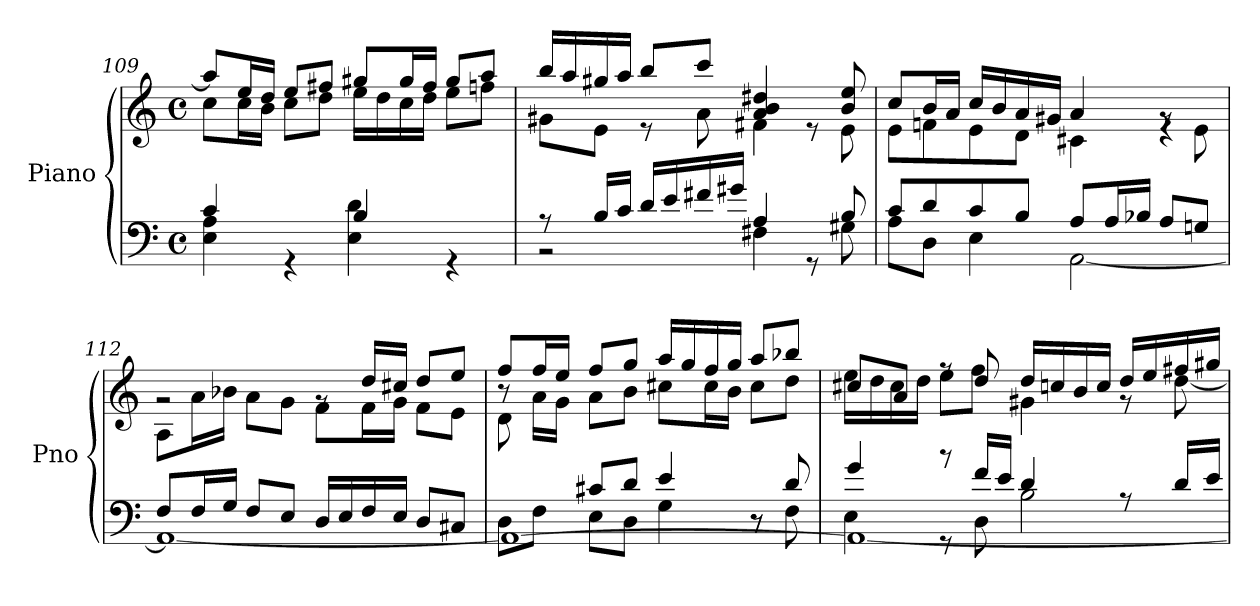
**kern	**kern
*part1	*part1
*staff2	*staff1
*I"Piano	*
*I'Pno	*
*clefF4	*clefG2
*k[]	*k[]
*M4/4	*M4/4
*met(c)	*met(c)
=109	=109
*^	*^
4c/	4E\ 4A\	8aa/L]	8cc\L
.	.	16ee/L	16cc\L
.	.	16dd/JJ	16b\JJ
4rGG	4ryy	8ee/L	8cc\L
.	.	8ff#X/J	8dd\J
4B/	4E\ 4d\	8gg#X/L	16ee\LL
.	.	.	16dd\
.	.	16gg#/L	16cc\
.	.	16ff#/JJ	16dd\JJ
4rGG	4ryy	8gg#/L	8ee\L
.	.	8aa/J	8ffn\J
!!LO:LB:g=z	!!
=110	=110	=110	=110
8rA	2r	16bb/LL	8g#X\L
.	.	16aa/	.
16B/LL	.	16gg#X/	8e\J
16c/JJ	.	16aa/JJ	.
16d/LL	.	8bb/L	8r
16e/	.	.	.
16f#X/	.	8ccc/J	8a\
16g#X/JJ	.	.	.
4A/	4F#X\	4a/ 4b/ 4dd#X/	4f#X\
8rGG	8rBByy	8re	8reyy
8B/	8G#X\	8b/ 8ee/	8e\
=111	=111	=111	=111
8c/L	8A\L	8cc/L	8e\L
8d/	8D\J	16b/L	8fn\
.	.	16a/JJ	.
8c/	4E\	16cc/LL	8e\
.	.	16b/	.
8B/J	.	16a/	8d\J
.	.	16g#X/JJ	.
8A/L	[2AA\	4a/	4c#X\
16A/L	.	.	.
16B-X/JJ	.	.	.
8A/L	.	4re	8rg
8Gn/J	.	.	8e\
=112	=112	=112	=112
8F/L	1AA_	2rg	8A\L
16F/L	.	.	16a\L
16G/JJ	.	.	16b-X\JJ
8F/L	.	.	8a\L
8E/J	.	.	8g\J
16D/LL	.	8rg	8f\L
16E/	.	.	.
16F/	.	16dd/LL	16f\L
16E/JJ	.	16cc#X/JJ	16g\JJ
8D/L	.	8dd/L	8f\L
8C#X/J	.	8ee/J	8e\J
!!LO:LB:g=z
=113	=113	=113	=113
*^	*^	*	*^
8ryy	8D\L	1AA_	2ryy	8ff/L	8d\L	8r
16A/L	8F\J	.	.	16ff/L	4.ryy	16a\LL
16B/JJ	.	.	.	16ee/JJ	.	16g\JJ
8c#X/L	8E\L	.	.	8ff/L	.	8a\L
8d/J	8D\J	.	.	8gg/J	.	8b\J
2ryy	4e/	.	4G\	16aa/LL	2ryy	8cc#X\L
.	.	.	.	16gg/	.	.
.	.	.	.	16ff/	.	16cc#\L
.	.	.	.	16gg/JJ	.	16b\JJ
.	8r	.	8r	8aa/L	.	8cc#\L
.	8d/	.	8F\	8bb-X/J	.	8dd\J
*	*	*v	*v	*	*	*
*	*	*	*	*v	*v
=114	=114	=114	=114	=114
4g/	1AA_	4E\	8cc#X/L	16ee\LL
.	.	.	.	16dd\
.	.	.	8a/J	16cc#\
.	.	.	.	16dd\JJ
8rGG	.	8rb	8rff	8ee\L
16f/LL	.	8D\	8dd/	8ff\J
16e/JJ	.	.	.	.
4d/	.	2B\	16dd/LL	4g#X\
.	.	.	16ccn/	.
.	.	.	16b/	.
.	.	.	16cc/JJ	.
8rA	.	.	16dd/LL	8r
.	.	.	16ee/	.
16d/LL	.	.	16ff#X/	[8dd\
16e/JJ	.	.	16gg#X/JJ	.
*v	*v	*v	*	*
*	*v	*v
=	=
*-	*-
